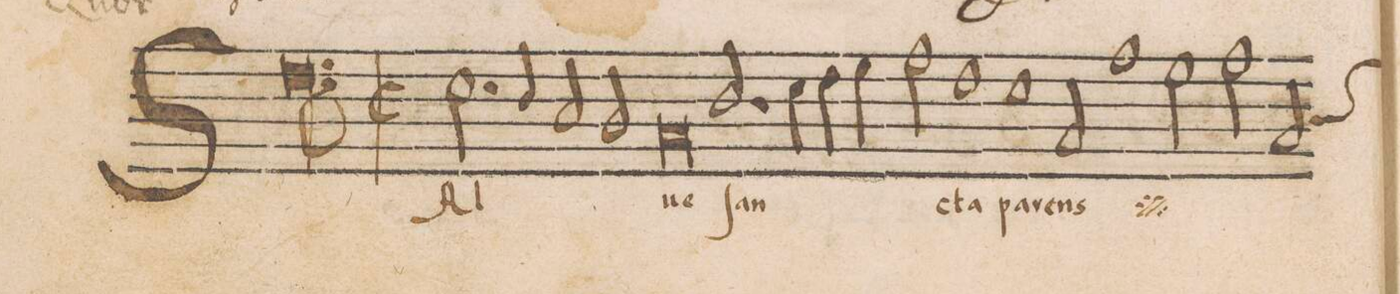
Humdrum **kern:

**kern	**text
*I"BASSVS	*
*clefF5	*
*k[]	*
*met(C|)	*
*M2/1	*
2.E\	SAl-
4D/	.
2C/	.
2BB/	.
=2-	=2-
0AA	-ue
=3-	=3-
2.D/	ſan-
4E\	.
4F\	.
4G\	.
2A\	.
=4-	=4-
1F	-cta
1E	pa-
=5-	=5-
2AA/	-rens
*	*ij
1A	SAl-
2G\	-ue
=6-	=6-
2A\	ſan-
*custos:C	*
2AA/	-cta
*-	*-
